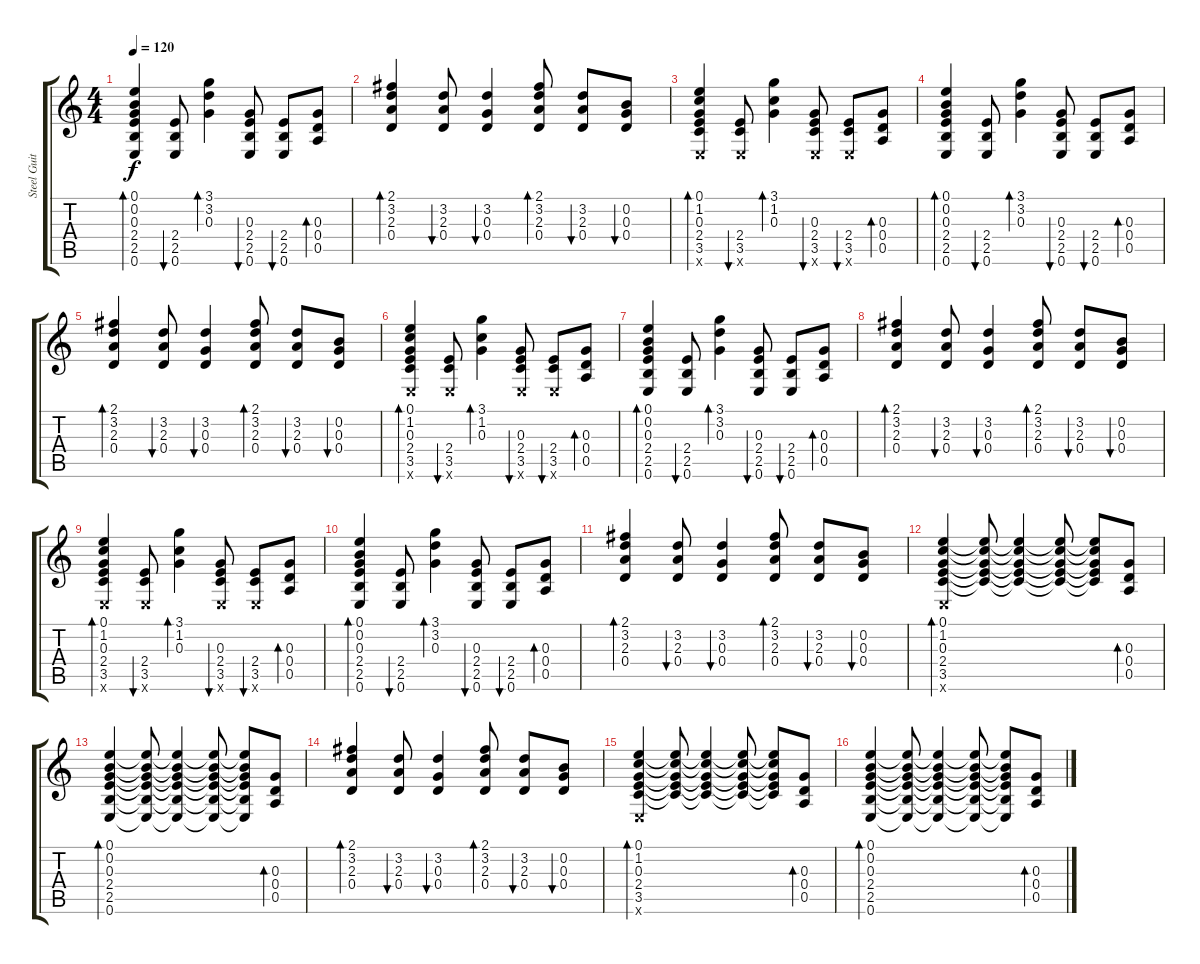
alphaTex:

\track ("Steel Guitar (Right)" "Steel Guit") {instrument acousticguitarsteel}
\staff {score tabs}
\tuning (E4 B3 G3 D3 A2 E2) {hide}
\ts (4 4)
\tempo 120
\clef g2
\ks c
(0.1 0.2 0.3 2.4 2.5 0.6).4{bd 60 dy f} (2.4 2.5 0.6).8{bu 60} (3.1 3.2 0.3).4{bd 60} (0.3 2.4 2.5 0.6).8{bu 60} (2.4 2.5 0.6).8{bu 60} (0.3 0.4 0.5).8{bd 60} |
(2.1 3.2 2.3 0.4).4{bd 60} (3.2 2.3 0.4).8{bu 60} (3.2 0.3 0.4).4{bu 60} (2.1 3.2 2.3 0.4).8{bd 60} (3.2 2.3 0.4).8{bu 60} (0.2 0.3 0.4).8{bu 60} |
(0.1 1.2 0.3 2.4 3.5 0.6{x}).4{bd 60} (2.4 3.5 0.6{x}).8{bu 60} (3.1 1.2 0.3).4{bd 60} (0.3 2.4 3.5 0.6{x}).8{bu 60} (2.4 3.5 0.6{x}).8{bu 60} (0.3 0.4 0.5).8{bd 60} |
(0.1 0.2 0.3 2.4 2.5 0.6).4{bd 60} (2.4 2.5 0.6).8{bu 60} (3.1 3.2 0.3).4{bd 60} (0.3 2.4 2.5 0.6).8{bu 60} (2.4 2.5 0.6).8{bu 60} (0.3 0.4 0.5).8{bd 60} |
(2.1 3.2 2.3 0.4).4{bd 60} (3.2 2.3 0.4).8{bu 60} (3.2 0.3 0.4).4{bu 60} (2.1 3.2 2.3 0.4).8{bd 60} (3.2 2.3 0.4).8{bu 60} (0.2 0.3 0.4).8{bu 60} |
(0.1 1.2 0.3 2.4 3.5 0.6{x}).4{bd 60} (2.4 3.5 0.6{x}).8{bu 60} (3.1 1.2 0.3).4{bd 60} (0.3 2.4 3.5 0.6{x}).8{bu 60} (2.4 3.5 0.6{x}).8{bu 60} (0.3 0.4 0.5).8{bd 60} |
(0.1 0.2 0.3 2.4 2.5 0.6).4{bd 60} (2.4 2.5 0.6).8{bu 60} (3.1 3.2 0.3).4{bd 60} (0.3 2.4 2.5 0.6).8{bu 60} (2.4 2.5 0.6).8{bu 60} (0.3 0.4 0.5).8{bd 60} |
(2.1 3.2 2.3 0.4).4{bd 60} (3.2 2.3 0.4).8{bu 60} (3.2 0.3 0.4).4{bu 60} (2.1 3.2 2.3 0.4).8{bd 60} (3.2 2.3 0.4).8{bu 60} (0.2 0.3 0.4).8{bu 60} |
(0.1 1.2 0.3 2.4 3.5 0.6{x}).4{bd 60} (2.4 3.5 0.6{x}).8{bu 60} (3.1 1.2 0.3).4{bd 60} (0.3 2.4 3.5 0.6{x}).8{bu 60} (2.4 3.5 0.6{x}).8{bu 60} (0.3 0.4 0.5).8{bd 60} |
(0.1 0.2 0.3 2.4 2.5 0.6).4{bd 60} (2.4 2.5 0.6).8{bu 60} (3.1 3.2 0.3).4{bd 60} (0.3 2.4 2.5 0.6).8{bu 60} (2.4 2.5 0.6).8{bu 60} (0.3 0.4 0.5).8{bd 60} |
(2.1 3.2 2.3 0.4).4{bd 60} (3.2 2.3 0.4).8{bu 60} (3.2 0.3 0.4).4{bu 60} (2.1 3.2 2.3 0.4).8{bd 60} (3.2 2.3 0.4).8{bu 60} (0.2 0.3 0.4).8{bu 60} |
(0.1 1.2 0.3 2.4 3.5 0.6{x}).4{bd 60} (0.1{t} 1.2{t} 0.3{t} 2.4{t} 3.5{t}).8 (0.1{t} 1.2{t} 0.3{t} 2.4{t} 3.5{t}).4 (0.1{t} 1.2{t} 0.3{t} 2.4{t} 3.5{t}).8 (0.1{t} 1.2{t} 0.3{t} 2.4{t} 3.5{t}).8 (0.3 0.4 0.5).8{bd 60} |
(0.1 0.2 0.3 2.4 2.5 0.6).4{bd 60} (0.1{t} 0.2{t} 0.3{t} 2.4{t} 2.5{t} 0.6{t}).8 (0.1{t} 0.2{t} 0.3{t} 2.4{t} 2.5{t} 0.6{t}).4 (0.1{t} 0.2{t} 0.3{t} 2.4{t} 2.5{t} 0.6{t}).8 (0.1{t} 0.2{t} 0.3{t} 2.4{t} 2.5{t} 0.6{t}).8 (0.3 0.4 0.5).8{bd 60} |
(2.1 3.2 2.3 0.4).4{bd 60} (3.2 2.3 0.4).8{bu 60} (3.2 0.3 0.4).4{bu 60} (2.1 3.2 2.3 0.4).8{bd 60} (3.2 2.3 0.4).8{bu 60} (0.2 0.3 0.4).8{bu 60} |
(0.1 1.2 0.3 2.4 3.5 0.6{x}).4{bd 60} (0.1{t} 1.2{t} 0.3{t} 2.4{t} 3.5{t}).8 (0.1{t} 1.2{t} 0.3{t} 2.4{t} 3.5{t}).4 (0.1{t} 1.2{t} 0.3{t} 2.4{t} 3.5{t}).8 (0.1{t} 1.2{t} 0.3{t} 2.4{t} 3.5{t}).8 (0.3 0.4 0.5).8{bd 60} |
(0.1 0.2 0.3 2.4 2.5 0.6).4{bd 60} (0.1{t} 0.2{t} 0.3{t} 2.4{t} 2.5{t} 0.6{t}).8 (0.1{t} 0.2{t} 0.3{t} 2.4{t} 2.5{t} 0.6{t}).4 (0.1{t} 0.2{t} 0.3{t} 2.4{t} 2.5{t} 0.6{t}).8 (0.1{t} 0.2{t} 0.3{t} 2.4{t} 2.5{t} 0.6{t}).8 (0.3 0.4 0.5).8{bd 60}
